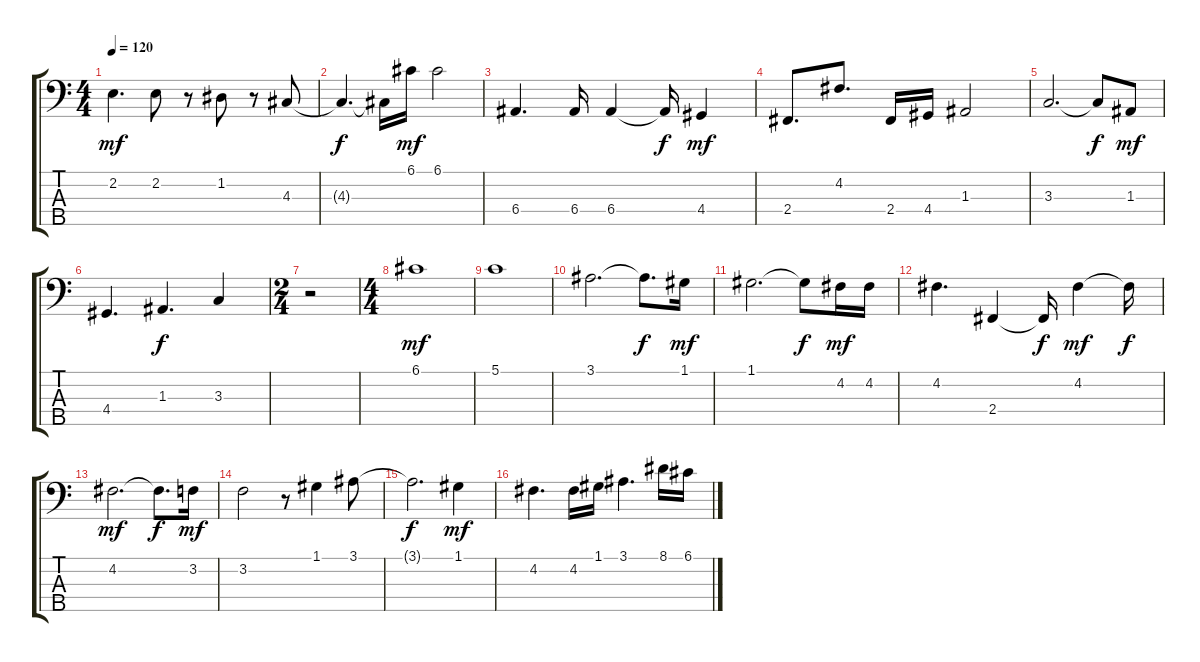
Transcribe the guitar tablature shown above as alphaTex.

\track "" {instrument electricbassfinger}
\staff {score tabs}
\tuning (G2 D2 A1 E1 B0) {hide}
\ts (4 4)
\tempo 120
\clef f4
\ks c
2.2.4{d dy mf} 2.2.8 r.8 1.2.8 r.8 4.3.8 |
4.3{t}.4{d dy f} 4.3{t}.16 6.1.16{dy mf} 6.1.2 |
6.4.4{d} 6.4.16 6.4.4 6.4{t}.16{dy f} 4.4.4{dy mf} |
2.4.8{d} 4.2.8{d} 2.4.16 4.4.16 1.3.2 |
3.3.2{d} 3.3{t}.8{dy f} 1.3.8{dy mf} |
4.4.4{d} 1.3.4{d dy f} 3.3.4 |
\ts (2 4)
r.2 |
\ts (4 4)
6.1.1{dy mf} |
5.1.1 |
3.1.2{d} 3.1{t}.8{d dy f} 1.1.16{dy mf} |
1.1.2{d} 1.1{t}.8{dy f} 4.2.16{dy mf} 4.2.16 |
4.2.4{d} 2.4.4 2.4{t}.16{dy f} 4.2.4{dy mf} 4.2{t}.16{dy f} |
4.2.2{d dy mf} 4.2{t}.8{d dy f} 3.2.16{dy mf} |
3.2.2 r.8 1.1.4 3.1.8 |
3.1{t}.2{d dy f} 1.1.4{dy mf} |
4.2.4{d} 4.2.16 1.1.16 3.1.4{d} 8.1.16 6.1.16
